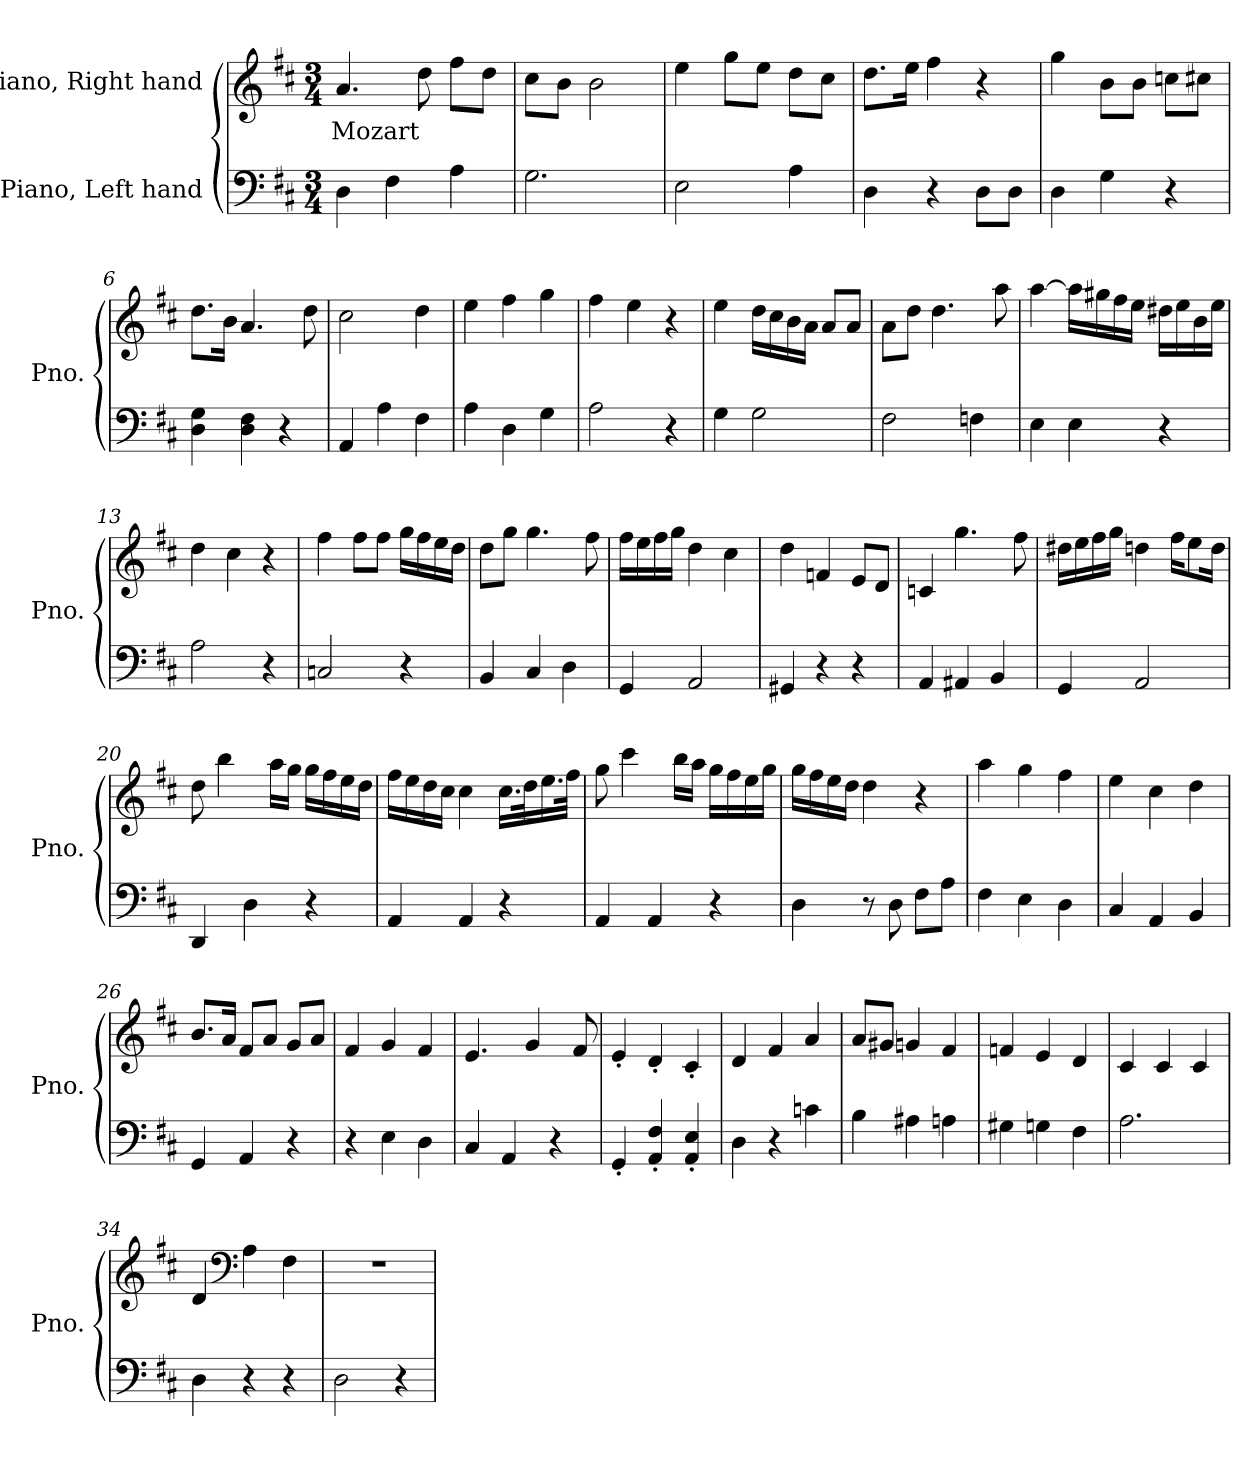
**kern	**kern	**text
*part2	*part1	*part1
*staff2	*staff1	*staff1
*I"Piano, Left hand	*I"Piano, Right hand	*
*I'Pno.	*I'Pno.	*
*clefF4	*clefG2	*
*k[f#c#]	*k[f#c#]	*
*M3/4	*M3/4	*
*MM120	*MM120	*
=1	=1	=1
!	!	!LO:LY:b
4D\	4.a/	Mozart
4F#\	.	.
.	8dd\	.
4A\	8ff#\L	.
.	8dd\J	.
=2	=2	=2
2.G\	8cc#\L	.
.	8b\J	.
.	2b\	.
=3	=3	=3
2E\	4ee\	.
.	8gg\L	.
.	8ee\J	.
4A\	8dd\L	.
.	8cc#\J	.
=4	=4	=4
4D\	8.dd\L	.
.	16ee\Jk	.
4r	4ff#\	.
8D\L	4r	.
8D\J	.	.
=5	=5	=5
4D\	4gg\	.
4G\	8b\L	.
.	8b\J	.
4r	8ccn\L	.
.	8cc#X\J	.
!!LO:LB:g=z
=6	=6	=6
4D\ 4G\	8.dd\L	.
.	16b\Jk	.
4D\ 4F#\	4.a/	.
4r	.	.
.	8dd\	.
=7	=7	=7
4AA/	2cc#\	.
4A\	.	.
4F#\	4dd\	.
=8	=8	=8
4A\	4ee\	.
4D\	4ff#\	.
4G\	4gg\	.
=9	=9	=9
2A\	4ff#\	.
.	4ee\	.
4r	4r	.
=10	=10	=10
4G\	4ee\	.
2G\	16dd\LL	.
.	16cc#\	.
.	16b\	.
.	16a\JJ	.
.	8a/L	.
.	8a/J	.
=11	=11	=11
2F#\	8a\L	.
.	8dd\J	.
.	4.dd\	.
4Fn\	.	.
.	8aa\	.
=12	=12	=12
4E\	[4aa\	.
4E\	16aa\LL]	.
.	16gg#X\	.
.	16ff#\	.
.	16ee\JJ	.
4r	16dd#X\LL	.
.	16ee\	.
.	16b\	.
.	16ee\JJ	.
!!LO:LB:g=z
=13	=13	=13
2A\	4dd\	.
.	4cc#\	.
4r	4r	.
=14	=14	=14
2Cn/	4ff#\	.
.	8ff#\L	.
.	8ff#\J	.
4r	16gg\LL	.
.	16ff#\	.
.	16ee\	.
.	16dd\JJ	.
=15	=15	=15
4BB/	8dd\L	.
.	8gg\J	.
4C#/	4.gg\	.
4D\	.	.
.	8ff#\	.
=16	=16	=16
4GG/	16ff#\LL	.
.	16ee\	.
.	16ff#\	.
.	16gg\JJ	.
2AA/	4dd\	.
.	4cc#\	.
=17	=17	=17
4GG#X/	4dd\	.
4r	4fn/	.
4r	8e/L	.
.	8d/J	.
=18	=18	=18
4AA/	4cn/	.
4AA#X/	4.gg\	.
4BB/	.	.
.	8ff#\	.
!!LO:LB:g=z
=19	=19	=19
4GG/	16dd#X\LL	.
.	16ee\	.
.	16ff#\	.
.	16gg\JJ	.
2AA/	4ddn\	.
.	16ff#\KL	.
.	8ee\	.
.	16dd\Jk	.
=20	=20	=20
4DD/	8dd\	.
.	4bb\	.
4D\	.	.
.	16aa\LL	.
.	16gg\JJ	.
4r	16gg\LL	.
.	16ff#\	.
.	16ee\	.
.	16dd\JJ	.
=21	=21	=21
4AA/	16ff#\LL	.
.	16ee\	.
.	16dd\	.
.	16cc#\JJ	.
4AA/	4cc#\	.
4r	16.cc#\LL	.
.	32dd\K	.
.	16.ee\	.
.	32ff#\JJk	.
=22	=22	=22
4AA/	8gg\	.
.	4ccc#\	.
4AA/	.	.
.	16bb\LL	.
.	16aa\JJ	.
4r	16gg\LL	.
.	16ff#\	.
.	16ee\	.
.	16gg\JJ	.
!!LO:LB:g=z
=23	=23	=23
4D\	16gg\LL	.
.	16ff#\	.
.	16ee\	.
.	16dd\JJ	.
8r	4dd\	.
8D\	.	.
8F#\L	4r	.
8A\J	.	.
=24	=24	=24
4F#\	4aa\	.
4E\	4gg\	.
4D\	4ff#\	.
=25	=25	=25
4C#/	4ee\	.
4AA/	4cc#\	.
4BB/	4dd\	.
=26	=26	=26
4GG/	8.b/L	.
.	16a/Jk	.
4AA/	8f#/L	.
.	8a/J	.
4r	8g/L	.
.	8a/J	.
=27	=27	=27
4r	4f#/	.
4E\	4g/	.
4D\	4f#/	.
=28	=28	=28
4C#/	4.e/	.
4AA/	.	.
.	4g/	.
4r	.	.
.	8f#/	.
=29	=29	=29
4GG'/	4e'/	.
4AA/' 4F#/'	4d'/	.
4AA/' 4E/'	4c#'/	.
=30	=30	=30
4D\	4d/	.
4r	4f#/	.
4cn\	4a/	.
!!LO:LB:g=z
=31	=31	=31
4B\	8a/L	.
.	8g#X/J	.
4A#X\	4gn/	.
4An\	4f#/	.
=32	=32	=32
4G#X\	4fn/	.
4Gn\	4e/	.
4F#\	4d/	.
=33	=33	=33
2.A\	4c#/	.
.	4c#/	.
.	4c#/	.
=34	=34	=34
4D\	4d/	.
*	*clefF4	*
4r	4A\	.
4r	4F#\	.
=35	=35	=35
2D\	2.r	.
4r	.	.
=	=	=
*-	*-	*-
